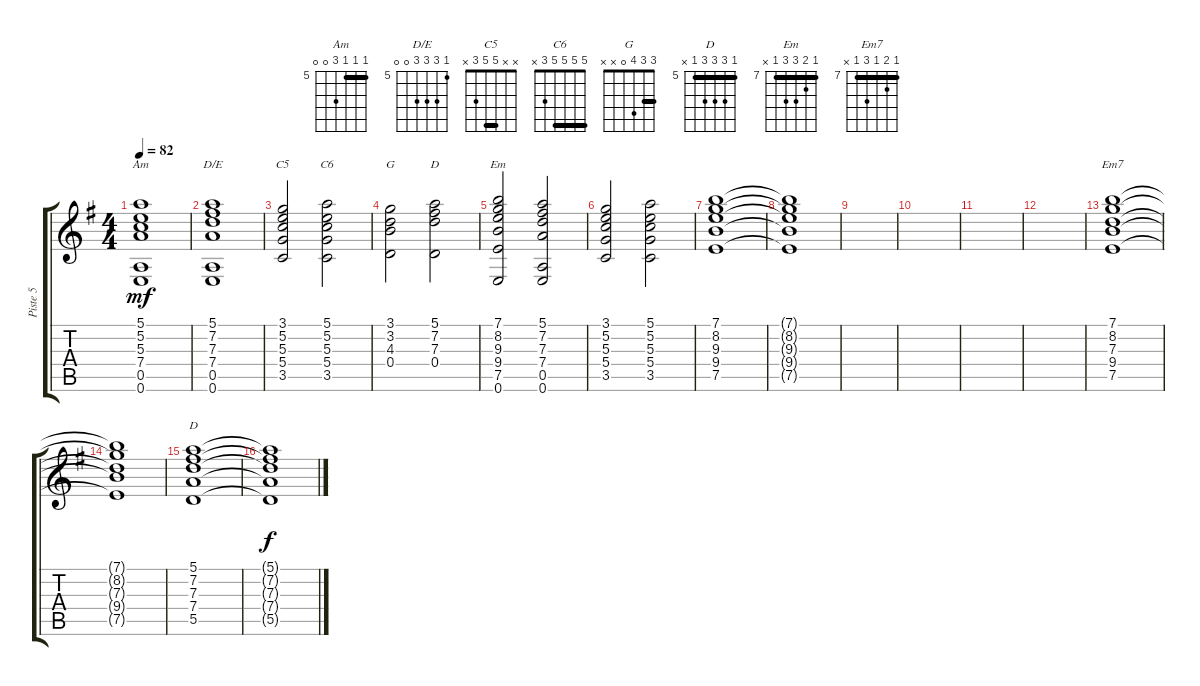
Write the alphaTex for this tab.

\track ("Piste 5" "Piste 5") {instrument distortionguitar}
\staff {score tabs}
\tuning (E4 B3 G3 D3 A2 E2) {hide}
\chord ("Am" 5 5 5 7 0 0) {firstfret 5 barre 5}
\chord ("D/E" 5 7 7 7 0 0) {firstfret 5}
\chord ("C5" x x 5 5 3 x) {barre 5}
\chord ("C6" 5 5 5 5 3 x) {barre 5}
\chord ("G" 3 3 4 0 x x) {barre 3}
\chord ("D" 5 7 7 0 x x) {firstfret 5}
\chord ("Em" 7 8 9 9 7 x) {firstfret 7 barre 7}
\chord ("Em7" 7 8 7 9 7 x) {firstfret 7 barre 7}
\chord ("D" 5 7 7 7 5 x) {firstfret 5 barre 5}
\ts (4 4)
\tempo 82
\clef g2
\ks g
(5.1 5.2 5.3 7.4 0.5 0.6).1{ch "Am" dy mf} |
(5.1 7.2 7.3 7.4 0.5 0.6).1{ch "D/E"} |
(3.1 5.2 5.3 5.4 3.5).2{ch "C5"} (5.1 5.2 5.3 5.4 3.5).2{ch "C6"} |
(3.1 3.2 4.3 0.4).2{ch "G"} (5.1 7.2 7.3 0.4).2{ch "D"} |
(7.1 8.2 9.3 9.4 7.5 0.6).2{ch "Em"} (5.1 7.2 7.3 7.4 0.5 0.6).2 |
(3.1 5.2 5.3 5.4 3.5).2 (5.1 5.2 5.3 5.4 3.5).2 |
(7.1 8.2 9.3 9.4 7.5).1 |
(7.1{t} 8.2{t} 9.3{t} 9.4{t} 7.5{t}).1 |
|
|
|
|
(7.1 8.2 7.3 9.4 7.5).1{ch "Em7"} |
(7.1{t} 8.2{t} 7.3{t} 9.4{t} 7.5{t}).1 |
(5.1 7.2 7.3 7.4 5.5).1{ch "D"} |
(5.1{t} 7.2{t} 7.3{t} 7.4{t} 5.5{t}).1{dy f}
